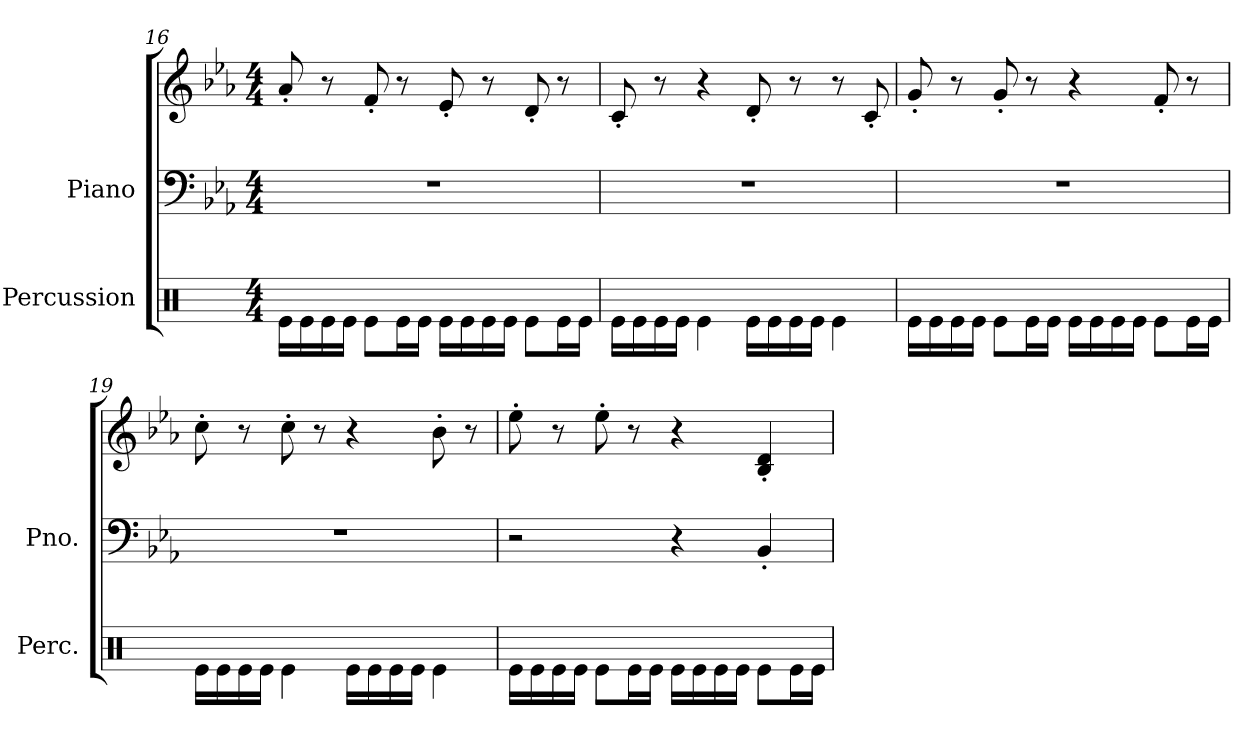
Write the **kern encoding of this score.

**kern	**kern	**kern
*part2	*part1	*part1
*staff3	*staff2	*staff1
*I"Percussion	*I"Piano	*
*I'Perc.	*I'Pno.	*
*clefX	*clefF4	*clefG2
*k[]	*k[b-e-a-]	*k[b-e-a-]
*	*E-:	*E-:
*M4/4	*M4/4	*M4/4
=16	=16	=16
16Re\LL	1r	8a-'/
16Re\	.	.
16Re\	.	8r
16Re\JJ	.	.
8Re\L	.	8f'/
16Re\L	.	8r
16Re\JJ	.	.
16Re\LL	.	8e-'/
16Re\	.	.
16Re\	.	8r
16Re\JJ	.	.
8Re\L	.	8d'/
16Re\L	.	8r
16Re\JJ	.	.
=17	=17	=17
16Re\LL	1r	8c'/
16Re\	.	.
16Re\	.	8r
16Re\JJ	.	.
4Re\	.	4r
16Re\LL	.	8d'/
16Re\	.	.
16Re\	.	8r
16Re\JJ	.	.
4Re\	.	8r
.	.	8c'/
=18	=18	=18
16Re\LL	1r	8g'/
16Re\	.	.
16Re\	.	8r
16Re\JJ	.	.
8Re\L	.	8g'/
16Re\L	.	8r
16Re\JJ	.	.
16Re\LL	.	4r
16Re\	.	.
16Re\	.	.
16Re\JJ	.	.
8Re\L	.	8f'/
16Re\L	.	8r
16Re\JJ	.	.
!!LO:LB:g=z
=19	=19	=19
16Re\LL	1r	8cc'\
16Re\	.	.
16Re\	.	8r
16Re\JJ	.	.
4Re\	.	8cc'\
.	.	8r
16Re\LL	.	4r
16Re\	.	.
16Re\	.	.
16Re\JJ	.	.
4Re\	.	8b-'\
.	.	8r
=20	=20	=20
16Re\LL	2r	8ee-'\
16Re\	.	.
16Re\	.	8r
16Re\JJ	.	.
8Re\L	.	8ee-'\
16Re\L	.	8r
16Re\JJ	.	.
16Re\LL	4r	4r
16Re\	.	.
16Re\	.	.
16Re\JJ	.	.
8Re\L	4BB-'/	4B-/' 4d/'
16Re\L	.	.
16Re\JJ	.	.
=	=	=
*-	*-	*-
